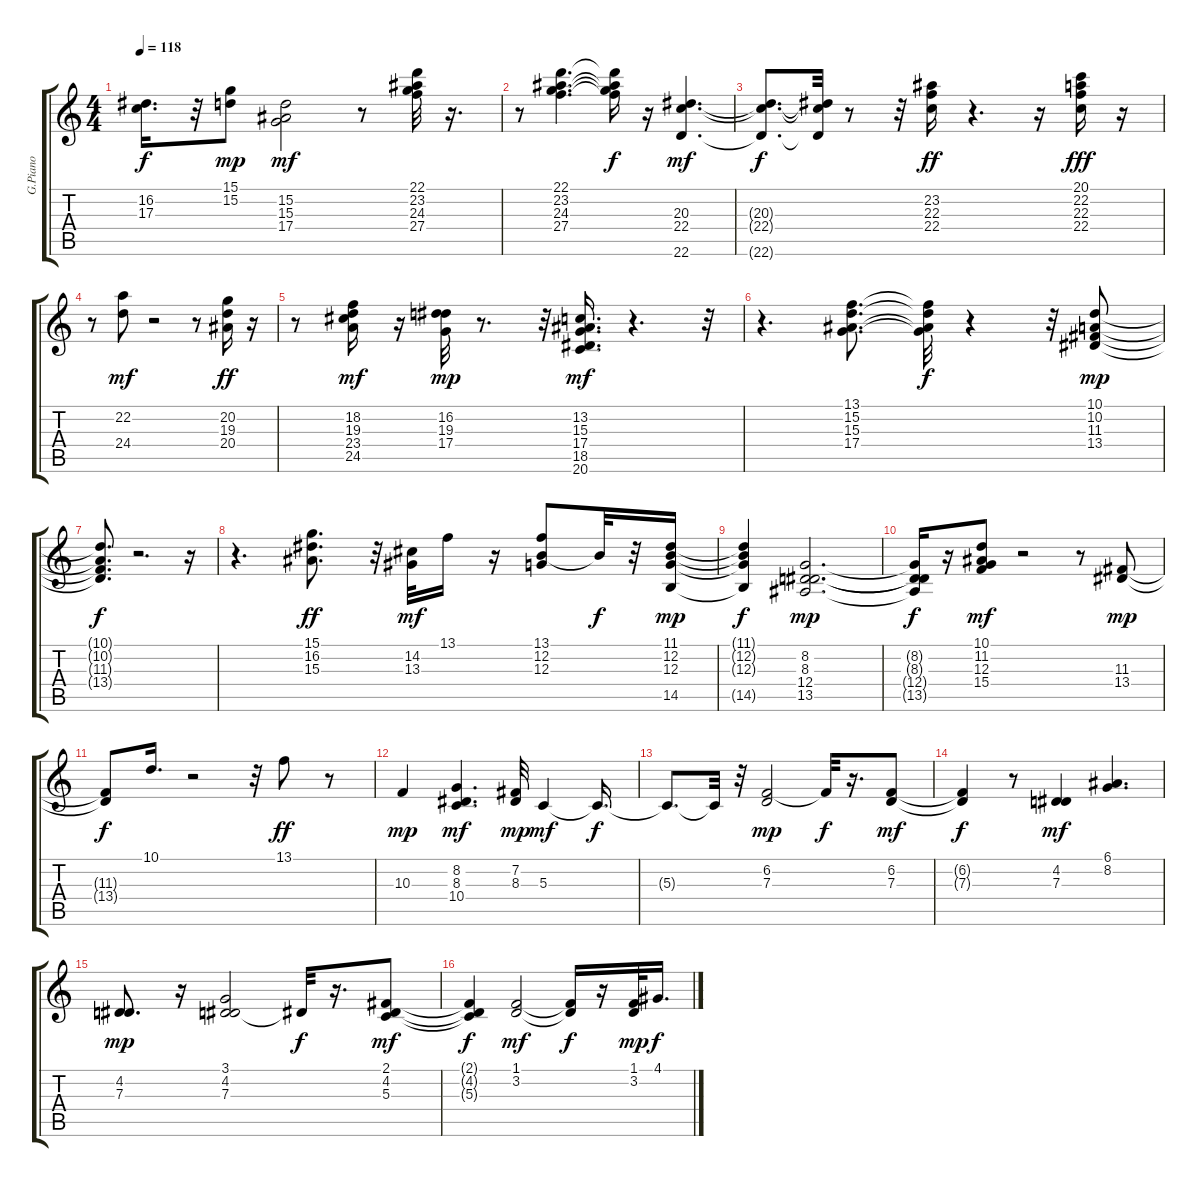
\track ("G.Piano" "G.Piano") {instrument acousticgrandpiano}
\staff {score tabs}
\tuning (E4 B3 G3 D3 A2 E2) {hide}
\ts (4 4)
\tempo 118
\clef g2
\ks c
(16.2{t} 17.3{t}).16{d dy f} r.32 (15.1 15.2).8{dy mp} (15.2 15.3 17.4).2{dy mf} r.8 (22.1 23.2 24.3 27.4).32 r.16{d} |
r.8 (22.1 23.2 24.3 27.4).4{d} (22.1{t} 23.2{t} 24.3{t} 27.4{t}).16{dy f} r.16 (20.3 22.4 22.6).4{d dy mf} |
(20.3{t} 22.4{t} 22.6{t}).8{d dy f} (20.3{t} 22.4{t} 22.6{t}).32 r.8 r.32 (23.2 22.3 22.4).16{dy ff} r.4{d} r.16 (20.1 22.2 22.3 22.4).16{dy fff} r.16 |
r.8 (22.2 24.4).8{dy mf} r.2 r.8 (20.2 19.3 20.4).16{dy ff} r.16 |
r.8 (18.2 19.3 23.4 24.5).16{dy mf} r.16 (16.2 19.3 17.4).32{dy mp} r.8{d} r.32 (13.2 15.3 17.4 18.5 20.6).16{d dy mf} r.4{d} r.32 |
r.4{d} (13.1 15.2 15.3 17.4).8{d} (13.1{t} 15.2{t} 15.3{t} 17.4{t}).32{dy f} r.4 r.32 (10.1 10.2 11.3 13.4).8{dy mp} |
(10.1{t} 10.2{t} 11.3{t} 13.4{t}).8{d dy f} r.2{d} r.16 |
r.4{d} (15.1 16.2 15.3).8{d dy ff} r.32 (14.2 13.3).32{dy mf} 13.1.16 r.16 (13.1 12.2 12.3).8 12.2{t}.32{dy f} r.32 (11.1 12.2 12.3 14.5).16{dy mp} |
(11.1{t} 12.2{t} 12.3{t} 14.5{t}).4{dy f} (8.2 8.3 12.4 13.5).2{d dy mp} |
(8.2{t} 8.3{t} 12.4{t} 13.5{t}).16{dy f} r.16 (10.1 11.2 12.3 15.4).8{dy mf} r.2 r.8 (11.3 13.4).8{dy mp} |
(11.3{t} 13.4{t}).8{dy f} 10.1.16{d} r.2 r.32 13.1.8{dy ff} r.8 |
10.3.4{dy mp} (8.2 8.3 10.4).4{d dy mf} (7.2 8.3).32{dy mp} 5.3.4{dy mf} 5.3{t}.16{d dy f} |
5.3{t}.8{d} 5.3{t}.32 r.32 (6.2 7.3).2{dy mp} 6.2{t}.32{dy f} r.16{d} (6.2 7.3).8{dy mf} |
(6.2{t} 7.3{t}).4{dy f} r.8 (4.2 7.3).4{dy mf} (6.1 8.2).4{d} |
(4.2 7.3).8{d dy mp} r.16 (3.1 4.2 7.3).2 4.2{t}.32{dy f} r.16{d} (2.1 4.2 5.3).8{dy mf} |
(2.1{t} 4.2{t} 5.3{t}).4{dy f} (1.1 3.2).2{dy mf} (1.1{t} 3.2{t}).16{dy f} r.16 (1.1 3.2).32{dy mp} 4.1.16{d dy f}
